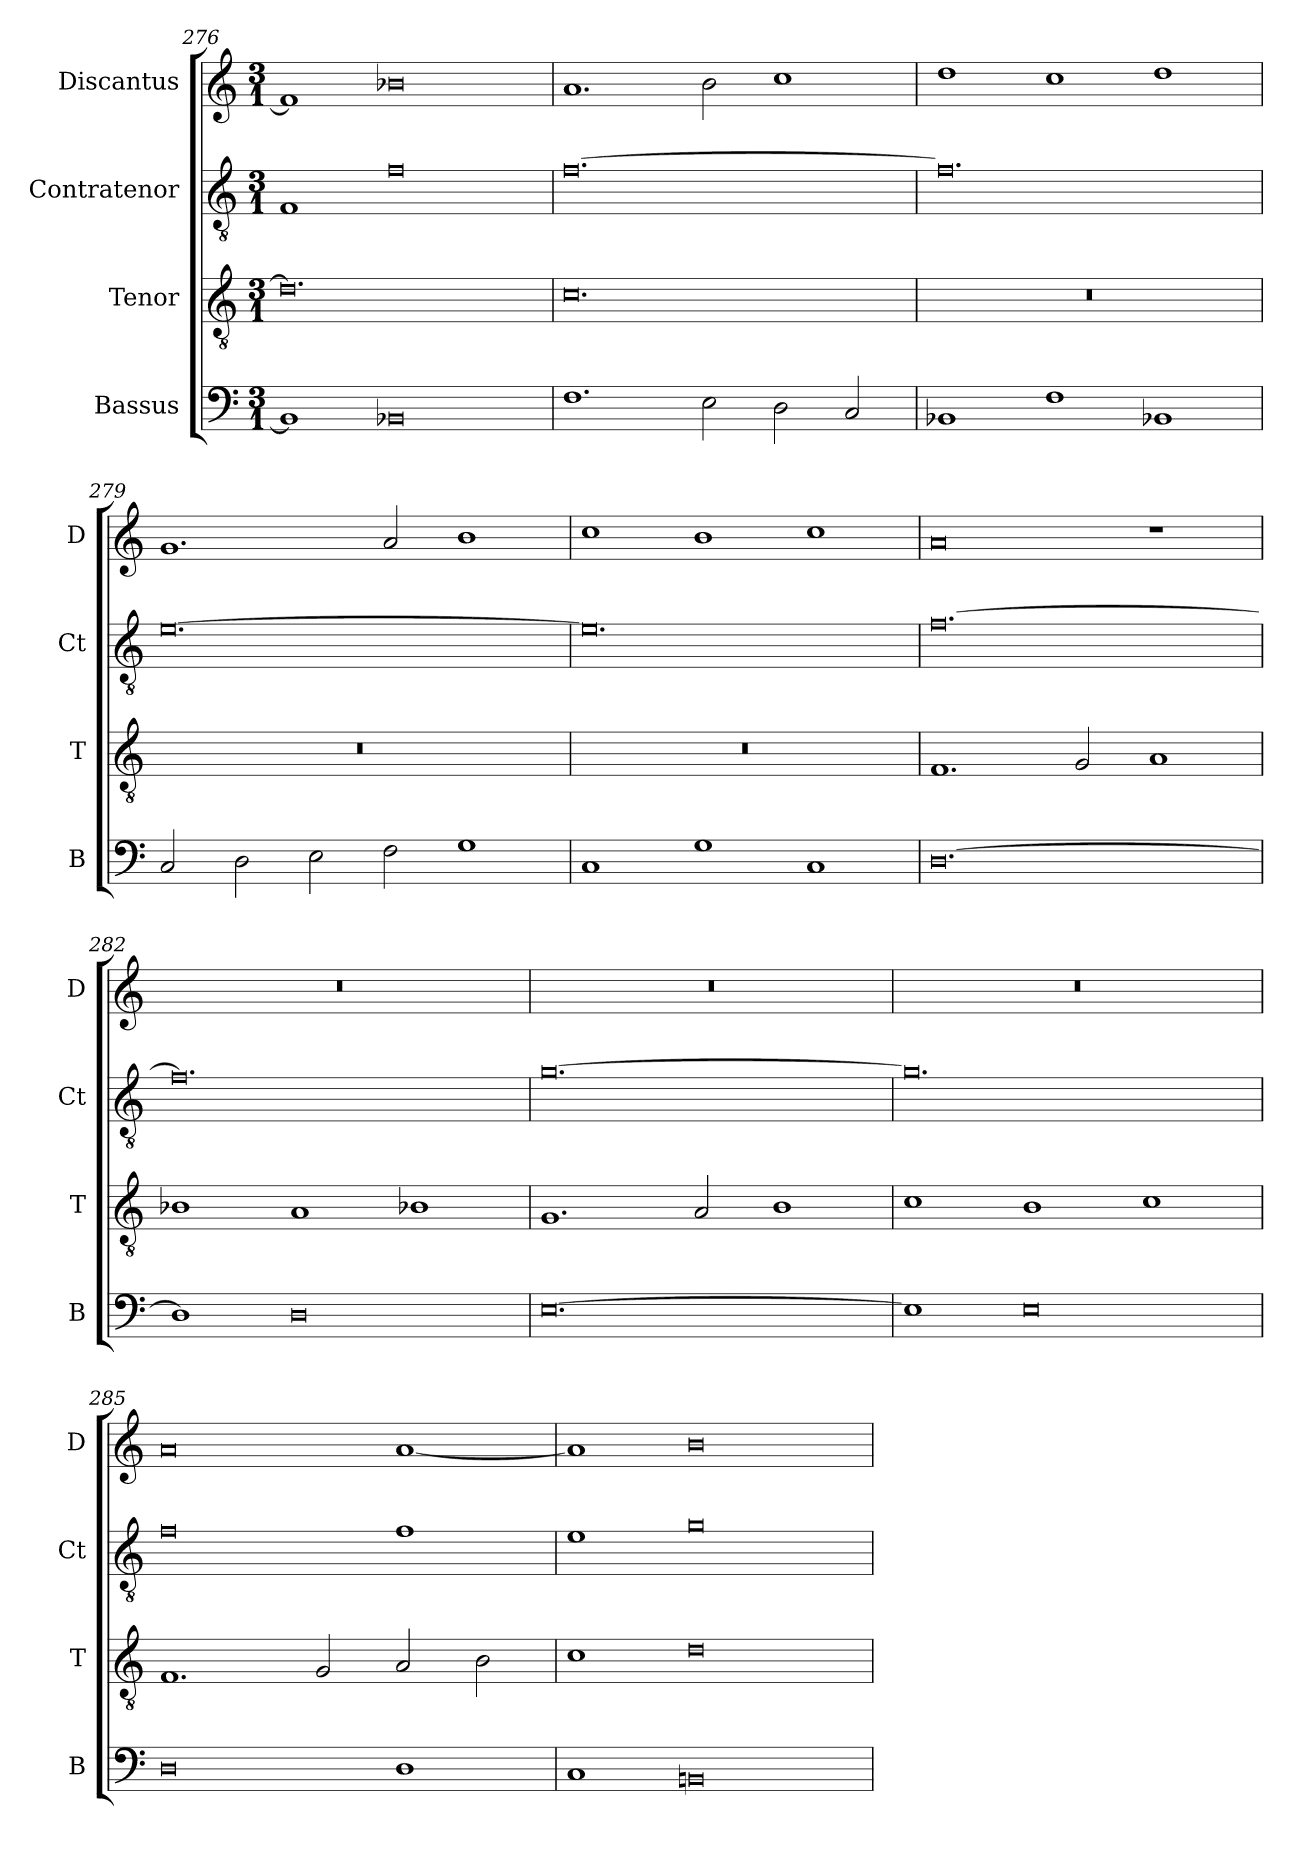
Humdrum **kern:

**kern	**kern	**kern	**kern
*part4	*part3	*part2	*part1
*staff4	*staff3	*staff2	*staff1
*I"Bassus	*I"Tenor	*I"Contratenor	*I"Discantus
*I'B	*I'T	*I'Ct	*I'D
*clefF4	*clefGv2	*clefGv2	*clefG2
*k[]	*k[]	*k[]	*k[]
*M3/1	*M3/1	*M3/1	*M3/1
=276	=276	=276	=276
1BB-]	0.d]	1F	1f]
0BB-X	.	0f	0b-X
=277	=277	=277	=277
1.F	0.c	[0.f	1.a
2E\	.	.	2b\
2D\	.	.	1cc
2C/	.	.	.
=278	=278	=278	=278
1BB-X	0.r	0.f]	1dd
1F	.	.	1cc
1BB-X	.	.	1dd
=279	=279	=279	=279
2C/	0.r	[0.e	1.g
2D\	.	.	.
2E\	.	.	.
2F\	.	.	2a/
1G	.	.	1b
=280	=280	=280	=280
1C	0.r	0.e]	1cc
1G	.	.	1b
1C	.	.	1cc
=281	=281	=281	=281
[0.D	1.F	[0.f	0a
.	2G/	.	.
.	1A	.	1r
=282	=282	=282	=282
1D]	1B-X	0.f]	0.r
0D	1A	.	.
.	1B-X	.	.
=283	=283	=283	=283
[0.E	1.G	[0.g	0.r
.	2A/	.	.
.	1B	.	.
=284	=284	=284	=284
1E]	1c	0.g]	0.r
0E	1B	.	.
.	1c	.	.
=285	=285	=285	=285
0D	1.F	0f	0a
.	2G/	.	.
1D	2A/	1f	[1a
.	2B\	.	.
=286	=286	=286	=286
1C	1c	1e	1a]
0BBn	0d	0g	0b
=	=	=	=
*-	*-	*-	*-
